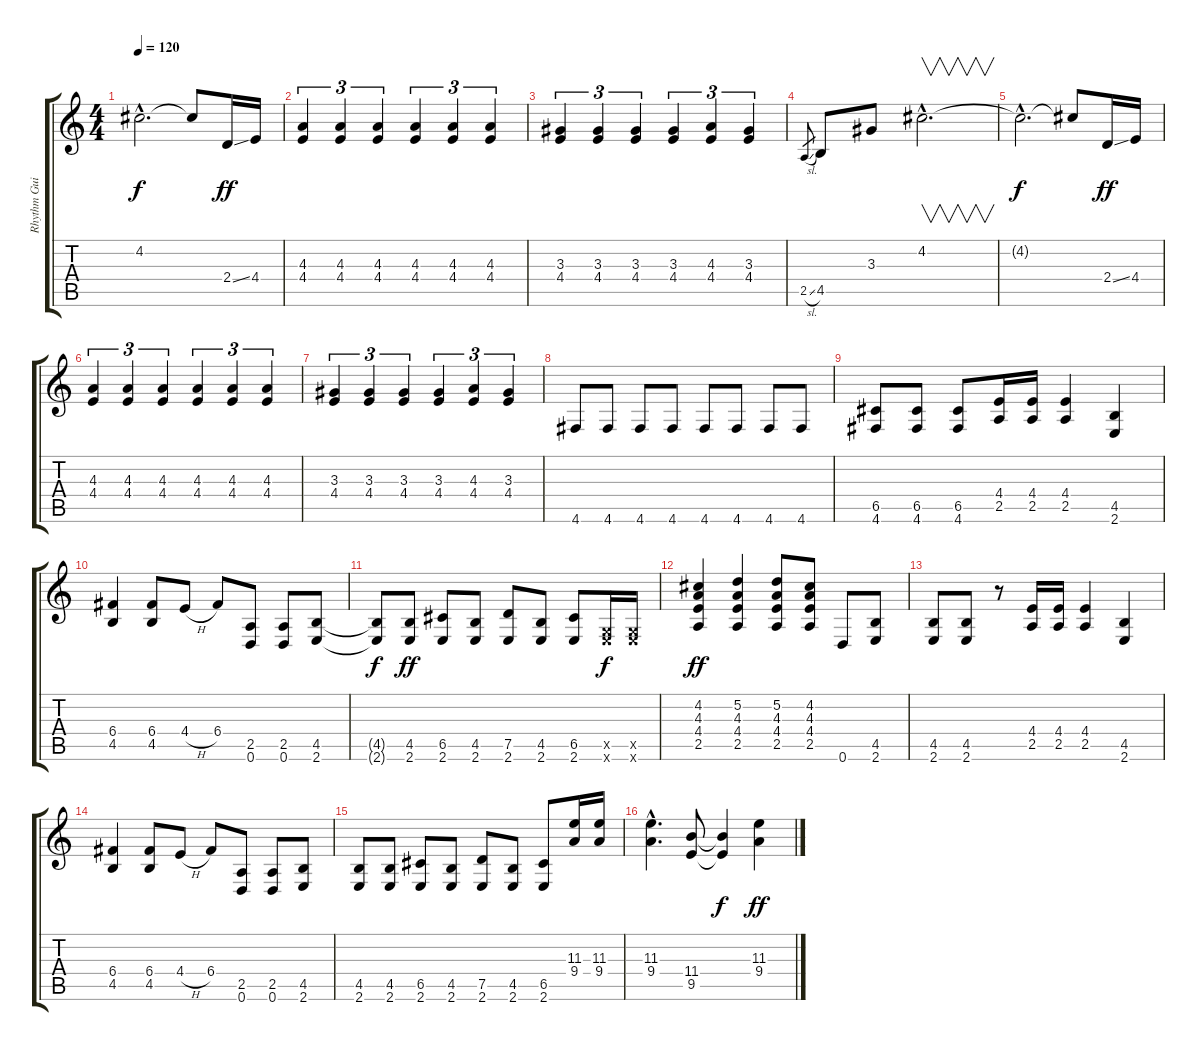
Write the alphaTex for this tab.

\track ("Rhythm Guitar" "Rhythm Gui") {instrument distortionguitar}
\staff {score tabs}
\tuning (D4 A3 F3 C3 G2 D2) {hide}
\ts (4 4)
\tempo 120
\clef g2
\ks c
4.2{hac t}.2{d dy f} 4.2{t}.8 2.4{ss}.16{dy ff} 4.4.16 |
(4.3 4.4).4{tu (3 2)} (4.3 4.4).4{tu (3 2)} (4.3 4.4).4{tu (3 2)} (4.3 4.4).4{tu (3 2)} (4.3 4.4).4{tu (3 2)} (4.3 4.4).4{tu (3 2)} |
(3.3 4.4).4{tu (3 2)} (3.3 4.4).4{tu (3 2)} (3.3 4.4).4{tu (3 2)} (3.3 4.4).4{tu (3 2)} (4.3 4.4).4{tu (3 2)} (3.3 4.4).4{tu (3 2)} |
2.5{sl}.8{gr} 4.5.8 3.3.8 4.2{hac}.2{v d} |
4.2{hac t}.2{d dy f} 4.2{t}.8 2.4{ss}.16{dy ff} 4.4.16 |
(4.3 4.4).4{tu (3 2)} (4.3 4.4).4{tu (3 2)} (4.3 4.4).4{tu (3 2)} (4.3 4.4).4{tu (3 2)} (4.3 4.4).4{tu (3 2)} (4.3 4.4).4{tu (3 2)} |
(3.3 4.4).4{tu (3 2)} (3.3 4.4).4{tu (3 2)} (3.3 4.4).4{tu (3 2)} (3.3 4.4).4{tu (3 2)} (4.3 4.4).4{tu (3 2)} (3.3 4.4).4{tu (3 2)} |
4.6.8 4.6.8 4.6.8 4.6.8 4.6.8 4.6.8 4.6.8 4.6.8 |
(6.5 4.6).8 (6.5 4.6).8 (6.5 4.6).8 (4.4 2.5).16 (4.4 2.5).16 (4.4 2.5).4 (4.5 2.6).4 |
(6.4 4.5).4 (6.4 4.5).8 4.4{h}.8 6.4.8 (2.5 0.6).8 (2.5 0.6).8 (4.5 2.6).8 |
(4.5{t} 2.6{t}).8{dy f} (4.5 2.6).8{dy ff} (6.5 2.6).8 (4.5 2.6).8 (7.5 2.6).8 (4.5 2.6).8 (6.5 2.6).8 (0.5{x} 2.6{x}).16{dy f} (0.5{x} 2.6{x}).16 |
(4.2 4.3 4.4 2.5).4{dy ff} (5.2 4.3 4.4 2.5).4 (5.2 4.3 4.4 2.5).8 (4.2 4.3 4.4 2.5).8 0.6.8 (4.5 2.6).8 |
(4.5 2.6).8 (4.5 2.6).8 r.8 (4.4 2.5).16 (4.4 2.5).16 (4.4 2.5).4 (4.5 2.6).4 |
(6.4 4.5).4 (6.4 4.5).8 4.4{h}.8 6.4.8 (2.5 0.6).8 (2.5 0.6).8 (4.5 2.6).8 |
(4.5 2.6).8 (4.5 2.6).8 (6.5 2.6).8 (4.5 2.6).8 (7.5 2.6).8 (4.5 2.6).8 (6.5 2.6).8 (11.3 9.4).16 (11.3 9.4).16 |
(11.3{hac} 9.4{hac}).4{d} (11.4 9.5).8 (11.4{t} 9.5{t}).4{dy f} (11.3 9.4).4{dy ff}
